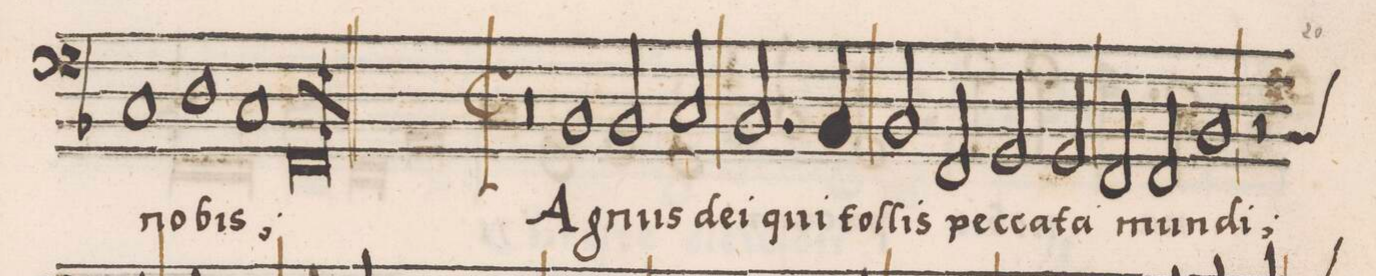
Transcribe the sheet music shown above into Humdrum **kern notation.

**kern	**text
*I"BASSVS	*
*clefF4	*
*k[b-]	*
*met(C|)	*
*M2/1	*
1C	no-
1D	-bis;
=17-	=17-
1C	.
1FFl;>	.
=18||	=18||
*M2/1	*
*met(C|)	*
0r	.
=19-	=19-
1BB-	A-
2BB-/	-gnus
2C/	de-
=20	=20
2.BB-/	-i
4BB-/	qui
2BB-/	tol-
2FF/	-lis
=21-	=21-
2GG/	pec-
2GG/	-ca-
2FF/	-ta
2FF/	mun-
=22-	=22-
1BB-	-di;
2r	.
*custos:BB-	*
*-	*-
